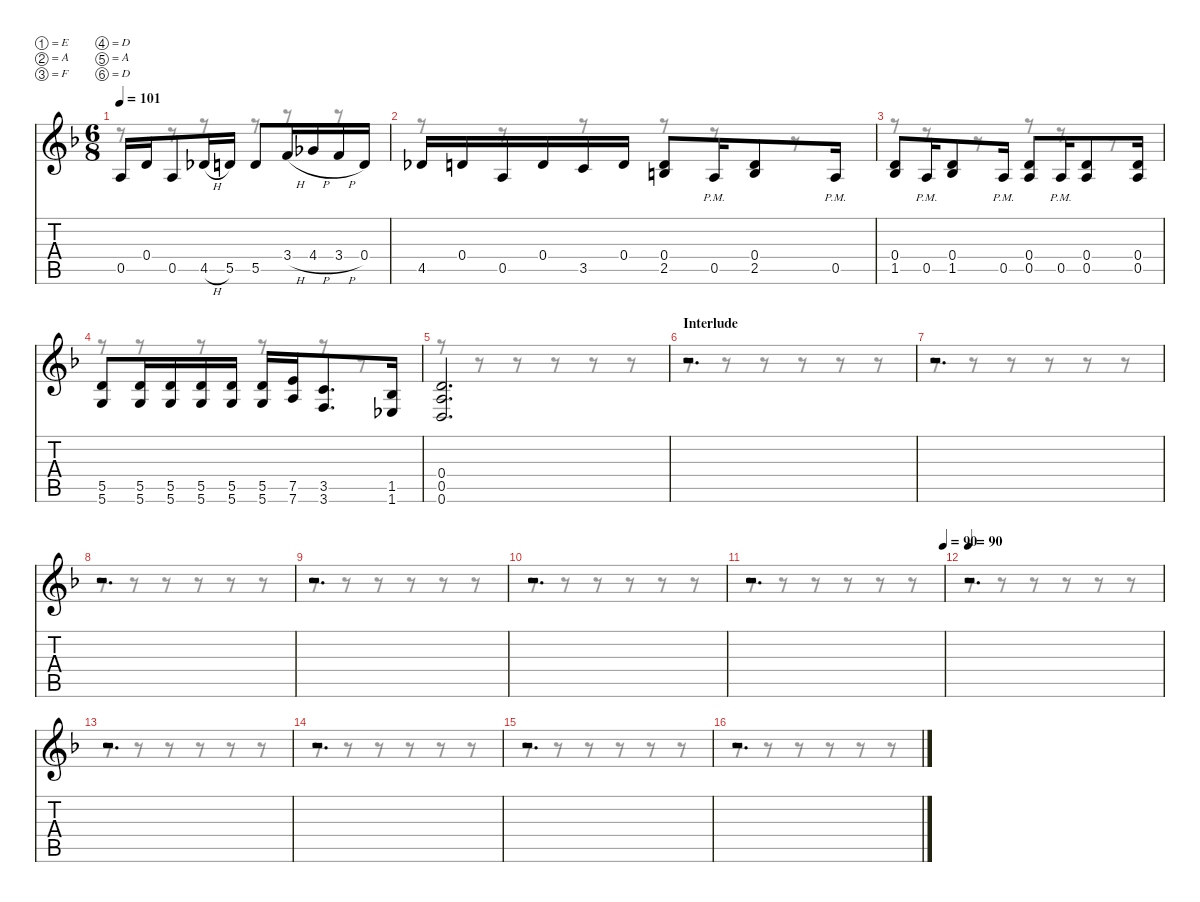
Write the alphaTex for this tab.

\defaultSystemsLayout 4
\hideDynamics
\bracketExtendMode nobrackets
\singleTrackTrackNamePolicy hidden
\multiTrackTrackNamePolicy hidden
\otherSystemsTrackNameOrientation horizontal
\track ("M. Akerfeldt" "dist.guit.") {defaultSystemsLayout 4 instrument distortionguitar}
\staff {score tabs}
\tuning (E4 A3 F3 D3 A2 D2)
\voice
\ts (6 8)
\tempo 101
\clef g2
\ks dminor
0.5{acc forcenatural}.16{dy f beam Up} 0.4{acc forcenatural}.16{beam Up} 0.5{acc forcenatural}.8{beam Up} 4.5{h acc b}.16{beam Up} 5.5{acc forcenatural}.16{beam Up} 5.5{acc forcenatural}.8{beam Up} 3.4{h acc forcenatural}.16{beam Up} 4.4{h acc b}.16{dy ff beam Up} 3.4{h acc forcenatural}.16{beam Up} 0.4{acc forcenatural}.16{beam Up} |
4.5{acc b}.16{dy f beam Up} 0.4{acc forcenatural}.16{dy mf beam Up} 0.5{acc forcenatural}.16{dy f beam Up} 0.4{acc forcenatural}.16{dy mf beam Up} 3.5{acc forcenatural}.16{dy f beam Up} 0.4{acc forcenatural}.16{dy mf beam Up} (0.4{acc forcenatural} 2.5{acc forcenatural}).8{dy f beam Up} 0.5{pm acc forcenatural}.16{beam Up} (0.4{acc forcenatural} 2.5{acc forcenatural}).8{beam Up} 0.5{pm acc forcenatural}.16{beam Up} |
(0.4{acc forcenatural} 1.5{acc b}).8{beam Up} 0.5{pm acc forcenatural}.16{beam Up} (0.4{acc forcenatural} 1.5{acc b}).8{beam Up} 0.5{pm acc forcenatural}.16{beam Up} (0.4{acc forcenatural} 0.5{acc forcenatural}).8{beam Up} 0.5{pm acc forcenatural}.16{dy ff beam Up} (0.4{acc forcenatural} 0.5{acc forcenatural}).8{dy f beam Up} (0.4{acc forcenatural} 0.5{acc forcenatural}).16{beam Up} |
(5.5{acc forcenatural} 5.6{acc forcenatural}).8{beam Up} (5.5{acc forcenatural} 5.6{acc forcenatural}).16{beam Up} (5.5{acc forcenatural} 5.6{acc forcenatural}).16{beam Up} (5.5{acc forcenatural} 5.6{acc forcenatural}).16{beam Up} (5.5{acc forcenatural} 5.6{acc forcenatural}).16{beam Up} (5.5{acc forcenatural} 5.6{acc forcenatural}).16{beam Up} (7.5{acc forcenatural} 7.6{acc forcenatural}).16{beam Up} (3.5{acc forcenatural} 3.6{acc forcenatural}).8{d beam Up} (1.5{acc b} 1.6{acc b}).16{beam Up} |
(0.4{acc forcenatural} 0.5{acc forcenatural} 0.6{acc forcenatural}).2{d dy mf beam Up} |
\section ("" "Interlude")
r.2{d beam Up} |
r.2{d beam Up} |
r.2{d beam Up} |
r.2{d beam Up} |
r.2{d beam Up} |
\tempo (90 1)
r.2{d beam Up} |
\tempo 90
r.2{d beam Up} |
r.2{d beam Up} |
r.2{d beam Up} |
r.2{d beam Up} |
r.2{d beam Up}
\voice
\clef g2
\ottava regular
\simile none
\ks dminor
r.8{dy mf beam Down} r.8{beam Down} r.8{beam Down} r.8{beam Down} r.8{beam Down} r.8{beam Down} |
r.8{beam Down} r.8{beam Down} r.8{beam Down} r.8{beam Down} r.8{beam Down} r.8{beam Down} |
r.8{beam Down} r.8{beam Down} r.8{beam Down} r.8{beam Down} r.8{beam Down} r.8{beam Down} |
r.8{beam Down} r.8{beam Down} r.8{beam Down} r.8{beam Down} r.8{beam Down} r.8{beam Down} |
r.8{beam Down} r.8{beam Down} r.8{beam Down} r.8{beam Down} r.8{beam Down} r.8{beam Down} |
r.8{beam Down} r.8{beam Down} r.8{beam Down} r.8{beam Down} r.8{beam Down} r.8{beam Down} |
r.8{beam Down} r.8{beam Down} r.8{beam Down} r.8{beam Down} r.8{beam Down} r.8{beam Down} |
r.8{beam Down} r.8{beam Down} r.8{beam Down} r.8{beam Down} r.8{beam Down} r.8{beam Down} |
r.8{beam Down} r.8{beam Down} r.8{beam Down} r.8{beam Down} r.8{beam Down} r.8{beam Down} |
r.8{beam Down} r.8{beam Down} r.8{beam Down} r.8{beam Down} r.8{beam Down} r.8{beam Down} |
r.8{beam Down} r.8{beam Down} r.8{beam Down} r.8{beam Down} r.8{beam Down} r.8{beam Down} |
r.8{beam Down} r.8{beam Down} r.8{beam Down} r.8{beam Down} r.8{beam Down} r.8{beam Down} |
r.8{beam Down} r.8{beam Down} r.8{beam Down} r.8{beam Down} r.8{beam Down} r.8{beam Down} |
r.8{beam Down} r.8{beam Down} r.8{beam Down} r.8{beam Down} r.8{beam Down} r.8{beam Down} |
r.8{beam Down} r.8{beam Down} r.8{beam Down} r.8{beam Down} r.8{beam Down} r.8{beam Down} |
r.8{beam Down} r.8{beam Down} r.8{beam Down} r.8{beam Down} r.8{beam Down} r.8{beam Down}
